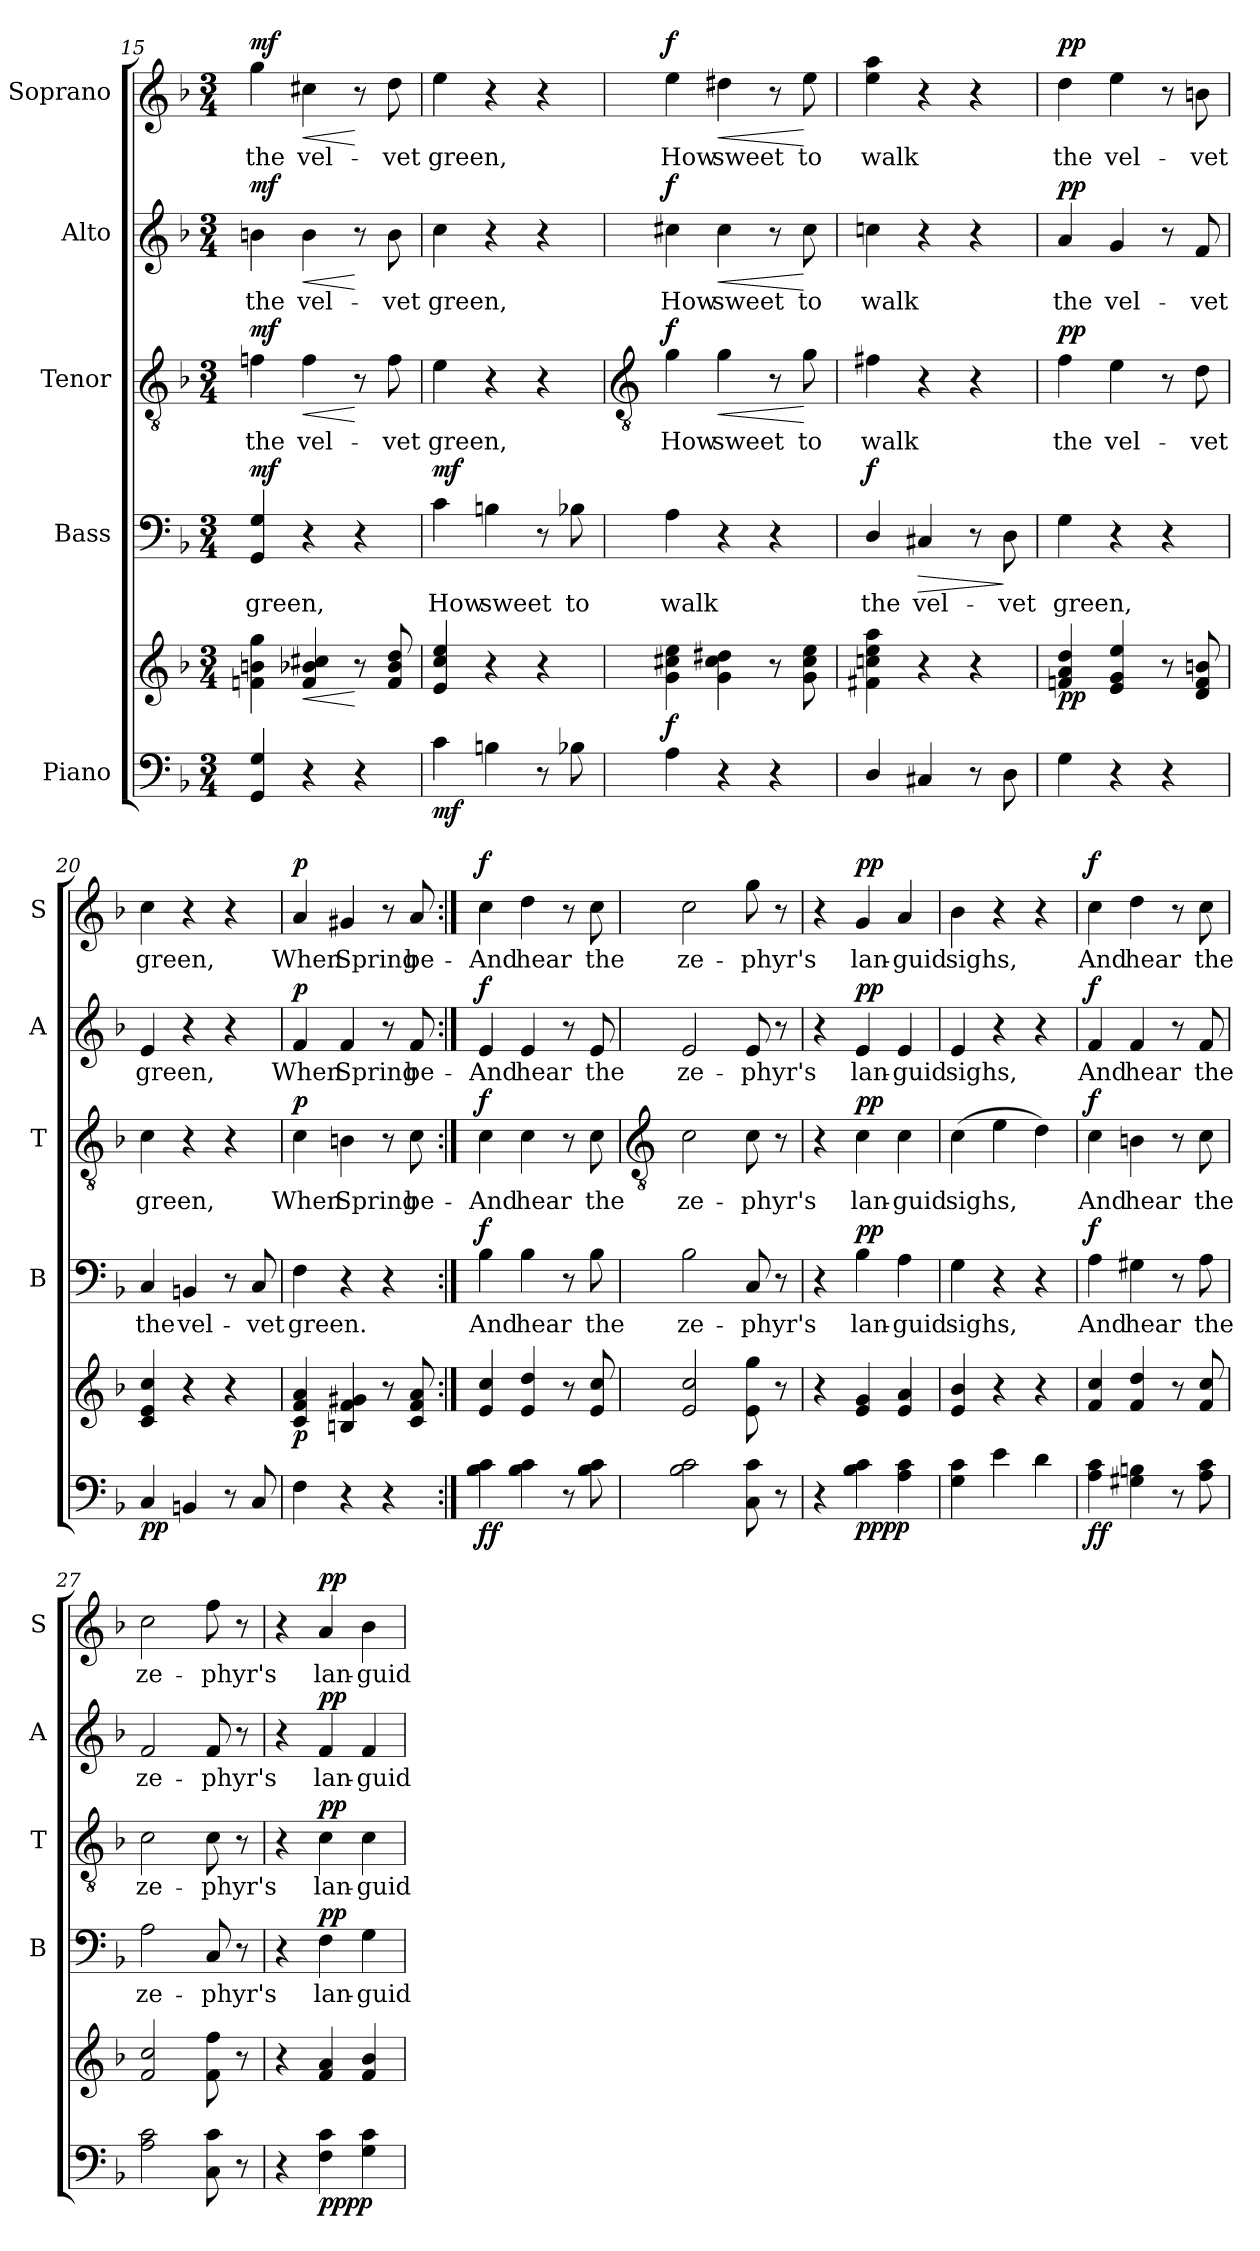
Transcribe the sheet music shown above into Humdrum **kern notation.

**kern	**kern	**dynam	**kern	**text	**dynam	**kern	**text	**dynam	**kern	**text	**dynam	**kern	**text	**dynam
*part5	*part5	*part5	*part4	*part4	*part4	*part3	*part3	*part3	*part2	*part2	*part2	*part1	*part1	*part1
*staff6	*staff5	*staff5/6	*staff4	*staff4	*staff4	*staff3	*staff3	*staff3	*staff2	*staff2	*staff2	*staff1	*staff1	*staff1
*I"Piano	*	*	*I"Bass	*	*	*I"Tenor	*	*	*I"Alto	*	*	*I"Soprano	*	*
*	*	*	*I'B	*	*	*I'T	*	*	*I'A	*	*	*I'S	*	*
*clefF4	*clefG2	*	*clefF4	*	*	*clefGv2	*	*	*clefG2	*	*	*clefG2	*	*
*k[b-]	*k[b-]	*	*k[b-]	*	*	*k[b-]	*	*	*k[b-]	*	*	*k[b-]	*	*
*F:	*F:	*	*F:	*	*	*F:	*	*	*F:	*	*	*F:	*	*
*M3/4	*M3/4	*	*M3/4	*	*	*M3/4	*	*	*M3/4	*	*	*M3/4	*	*
=15	=15	=15	=15	=15	=15	=15	=15	=15	=15	=15	=15	=15	=15	=15
!	!	!LO:DY:b=2	!	!LO:LY:b	!	!	!LO:LY:b	!	!	!LO:LY:b	!	!	!LO:LY:b	!
!	!	!LO:DY:n=1:b	!	!	!LO:DY:b	!	!	!LO:DY:b	!	!	!LO:DY:b	!	!	!LO:DY:b
4GG 4G	4fn 4bn 4gg	mf mf	4GG 4G	green,	mf	4fn	the	mf	4bn	the	mf	4gg	the	mf
!	!	!LO:HP:b	!	!	!	!	!LO:LY:b	!LO:HP:b	!	!LO:LY:b	!LO:HP:b	!	!LO:LY:b	!LO:HP:b
4r	4f 4b-X 4cc#X	<	4r	.	.	4f	vel-	<	4b	vel-	<	4cc#X	vel-	<
4r	8r	[	4r	.	.	8r	.	[	8r	.	[	8r	.	[
!	!	!	!	!	!	!	!LO:LY:b	!	!	!LO:LY:b	!	!	!LO:LY:b	!
.	8f 8b- 8dd	.	.	.	.	8f	-vet	.	8b	-vet	.	8dd	-vet	.
=16	=16	=16	=16	=16	=16	=16	=16	=16	=16	=16	=16	=16	=16	=16
!	!	!LO:DY:b=2	!	!LO:LY:b	!LO:DY:b	!	!LO:LY:b	!	!	!LO:LY:b	!	!	!LO:LY:b	!
4c	4e 4cc 4ee	mf	4c	How	mf	4e	green,	.	4cc	green,	.	4ee	green,	.
!	!	!	!	!LO:LY:b	!	!	!	!	!	!	!	!	!	!
4Bn	4r	.	4Bn	sweet	.	4r	.	.	4r	.	.	4r	.	.
8r	4r	.	8r	.	.	4r	.	.	4r	.	.	4r	.	.
!	!	!	!	!LO:LY:b	!	!	!	!	!	!	!	!	!	!
8B-X	.	.	8B-X	to	.	.	.	.	.	.	.	.	.	.
!!LO:LB:g=z
=17	=17	=17	=17	=17	=17	=17	=17	=17	=17	=17	=17	=17	=17	=17
*	*	*	*	*	*	*clefGv2	*	*	*	*	*	*	*	*
!	!	!LO:DY:b	!	!LO:LY:b	!	!	!LO:LY:b	!LO:DY:b	!	!LO:LY:b	!LO:DY:b	!	!LO:LY:b	!LO:DY:b
4A	4g 4cc#X 4ee	f	4A	walk	.	4g	How	f	4cc#X	How	f	4ee	How	f
!	!	!	!	!	!	!	!LO:LY:b	!LO:HP:b	!	!LO:LY:b	!LO:HP:b	!	!LO:LY:b	!LO:HP:b
4r	4g 4cc# 4dd#X	.	4r	.	.	4g	sweet	<	4cc#	sweet	<	4dd#X	sweet	<
4r	8r	.	4r	.	.	8r	.	.	8r	.	.	8r	.	.
!	!	!	!	!	!	!	!LO:LY:b	!	!	!LO:LY:b	!	!	!LO:LY:b	!
.	8g 8cc# 8ee	.	.	.	.	8g	to	[	8cc#	to	[	8ee	to	[
=18	=18	=18	=18	=18	=18	=18	=18	=18	=18	=18	=18	=18	=18	=18
!	!	!	!	!LO:LY:b	!LO:DY:b	!	!LO:LY:b	!	!	!LO:LY:b	!	!	!LO:LY:b	!
4D/	4f#X 4ccn 4ee 4aa	.	4D/	the	f	4f#X	walk	.	4ccn	walk	.	4ee 4aa	walk	.
!	!	!	!	!LO:LY:b	!LO:HP:b	!	!	!	!	!	!	!	!	!
4C#X	4r	.	4C#X	vel-	>	4r	.	.	4r	.	.	4r	.	.
8r	4r	.	8r	.	.	4r	.	.	4r	.	.	4r	.	.
!	!	!	!	!LO:LY:b	!	!	!	!	!	!	!	!	!	!
8D	.	.	8D	-vet	]	.	.	.	.	.	.	.	.	.
=19	=19	=19	=19	=19	=19	=19	=19	=19	=19	=19	=19	=19	=19	=19
!	!	!LO:DY:b	!	!LO:LY:b	!	!	!LO:LY:b	!LO:DY:b	!	!LO:LY:b	!LO:DY:b	!	!LO:LY:b	!LO:DY:b
4G	4fn 4a 4dd	pp	4G	green,	.	4f	the	pp	4a	the	pp	4dd	the	pp
!	!	!	!	!	!	!	!LO:LY:b	!	!	!LO:LY:b	!	!	!LO:LY:b	!
4r	4e 4g 4ee	.	4r	.	.	4e	vel-	.	4g	vel-	.	4ee	vel-	.
4r	8r	.	4r	.	.	8r	.	.	8r	.	.	8r	.	.
!	!	!	!	!	!	!	!LO:LY:b	!	!	!LO:LY:b	!	!	!LO:LY:b	!
.	8d 8f 8bn	.	.	.	.	8d	-vet	.	8f	-vet	.	8bn	-vet	.
=20	=20	=20	=20	=20	=20	=20	=20	=20	=20	=20	=20	=20	=20	=20
!	!	!LO:DY:b=2	!	!LO:LY:b	!	!	!LO:LY:b	!	!	!LO:LY:b	!	!	!LO:LY:b	!
4C	4c 4e 4cc	pp	4C	the	.	4c	green,	.	4e	green,	.	4cc	green,	.
!	!	!	!	!LO:LY:b	!	!	!	!	!	!	!	!	!	!
4BBn	4r	.	4BBn	vel-	.	4r	.	.	4r	.	.	4r	.	.
8r	4r	.	8r	.	.	4r	.	.	4r	.	.	4r	.	.
!	!	!	!	!LO:LY:b	!	!	!	!	!	!	!	!	!	!
8C	.	.	8C	-vet	.	.	.	.	.	.	.	.	.	.
=21	=21	=21	=21	=21	=21	=21	=21	=21	=21	=21	=21	=21	=21	=21
!	!	!LO:DY:b	!	!LO:LY:b	!	!	!LO:LY:b	!LO:DY:b	!	!LO:LY:b	!LO:DY:b	!	!LO:LY:b	!LO:DY:b
4F	4c/ 4f/ 4a/	p	4F	green.	.	4c	When	p	4f	When	p	4a/	When	p
!	!	!	!	!	!	!	!LO:LY:b	!	!	!LO:LY:b	!	!	!LO:LY:b	!
4r	4Bn 4f 4g#X	.	4r	.	.	4Bn	Spring	.	4f	Spring	.	4g#X	Spring	.
4r	8r	.	4r	.	.	8r	.	.	8r	.	.	8r	.	.
!	!	!	!	!	!	!	!LO:LY:b	!	!	!LO:LY:b	!	!	!LO:LY:b	!
.	8c 8f 8a	.	.	.	.	8c	be-	.	8f	be-	.	8a	be-	.
=22:|!	=22:|!	=22:|!	=22:|!	=22:|!	=22:|!	=22:|!	=22:|!	=22:|!	=22:|!	=22:|!	=22:|!	=22:|!	=22:|!	=22:|!
!	!	!LO:DY:b=2	!	!LO:LY:b	!	!	!LO:LY:b	!	!	!LO:LY:b	!	!	!LO:LY:b	!
!	!	!LO:DY:n=1:b	!	!	!LO:DY:b	!	!	!LO:DY:b	!	!	!LO:DY:b	!	!	!LO:DY:b
4B- 4c	4e 4cc	f f	4B-	And	f	4c	And	f	4e	And	f	4cc	And	f
!	!	!	!	!LO:LY:b	!	!	!LO:LY:b	!	!	!LO:LY:b	!	!	!LO:LY:b	!
4B- 4c	4e 4dd	.	4B-	hear	.	4c	hear	.	4e	hear	.	4dd	hear	.
8r	8r	.	8r	.	.	8r	.	.	8r	.	.	8r	.	.
!	!	!	!	!LO:LY:b	!	!	!LO:LY:b	!	!	!LO:LY:b	!	!	!LO:LY:b	!
8B- 8c	8e 8cc	.	8B-	the	.	8c	the	.	8e	the	.	8cc	the	.
!!LO:LB:g=z
=23	=23	=23	=23	=23	=23	=23	=23	=23	=23	=23	=23	=23	=23	=23
*	*	*	*	*	*	*clefGv2	*	*	*	*	*	*	*	*
!	!	!	!	!LO:LY:b	!	!	!LO:LY:b	!	!	!LO:LY:b	!	!	!LO:LY:b	!
2B- 2c	2e 2cc	.	2B-	ze-	.	2c	ze-	.	2e	ze-	.	2cc	ze-	.
!	!	!	!	!LO:LY:b	!	!	!LO:LY:b	!	!	!LO:LY:b	!	!	!LO:LY:b	!
8C 8c	8e 8gg	.	8C	-phyr's	.	8c	-phyr's	.	8e	-phyr's	.	8gg	-phyr's	.
8r	8r	.	8r	.	.	8r	.	.	8r	.	.	8r	.	.
=24	=24	=24	=24	=24	=24	=24	=24	=24	=24	=24	=24	=24	=24	=24
4r	4r	.	4r	.	.	4r	.	.	4r	.	.	4r	.	.
!	!	!LO:DY:b=2	!	!LO:LY:b	!	!	!LO:LY:b	!	!	!LO:LY:b	!	!	!LO:LY:b	!
!	!	!LO:DY:n=1:b	!	!	!LO:DY:b	!	!	!LO:DY:b	!	!	!LO:DY:b	!	!	!LO:DY:b
4B- 4c	4e 4g	pp pp	4B-	lan-	pp	4c	lan-	pp	4e	lan-	pp	4g	lan-	pp
!	!	!	!	!LO:LY:b	!	!	!LO:LY:b	!	!	!LO:LY:b	!	!	!LO:LY:b	!
4A 4c	4e 4a	.	4A	-guid	.	4c	-guid	.	4e	-guid	.	4a	-guid	.
=25	=25	=25	=25	=25	=25	=25	=25	=25	=25	=25	=25	=25	=25	=25
!	!	!	!	!LO:LY:b	!	!	!LO:LY:b	!	!	!LO:LY:b	!	!	!LO:LY:b	!
4G 4c	4e 4b-	.	4G	sighs,	.	(>4c	sighs,	.	4e	sighs,	.	4b-	sighs,	.
4e	4r	.	4r	.	.	4e	.	.	4r	.	.	4r	.	.
4d	4r	.	4r	.	.	4d)	.	.	4r	.	.	4r	.	.
=26	=26	=26	=26	=26	=26	=26	=26	=26	=26	=26	=26	=26	=26	=26
!	!	!LO:DY:b=2	!	!LO:LY:b	!	!	!LO:LY:b	!	!	!LO:LY:b	!	!	!LO:LY:b	!
!	!	!LO:DY:n=1:b	!	!	!LO:DY:b	!	!	!LO:DY:b	!	!	!LO:DY:b	!	!	!LO:DY:b
4A 4c	4f 4cc	f f	4A	And	f	4c	And	f	4f	And	f	4cc	And	f
!	!	!	!	!LO:LY:b	!	!	!LO:LY:b	!	!	!LO:LY:b	!	!	!LO:LY:b	!
4G#X 4Bn	4f 4dd	.	4G#X	hear	.	4Bn	hear	.	4f	hear	.	4dd	hear	.
8r	8r	.	8r	.	.	8r	.	.	8r	.	.	8r	.	.
!	!	!	!	!LO:LY:b	!	!	!LO:LY:b	!	!	!LO:LY:b	!	!	!LO:LY:b	!
8A 8c	8f 8cc	.	8A	the	.	8c	the	.	8f	the	.	8cc	the	.
=27	=27	=27	=27	=27	=27	=27	=27	=27	=27	=27	=27	=27	=27	=27
!	!	!	!	!LO:LY:b	!	!	!LO:LY:b	!	!	!LO:LY:b	!	!	!LO:LY:b	!
2A 2c	2f 2cc	.	2A	ze-	.	2c	ze-	.	2f	ze-	.	2cc	ze-	.
!	!	!	!	!LO:LY:b	!	!	!LO:LY:b	!	!	!LO:LY:b	!	!	!LO:LY:b	!
8C 8c	8f 8ff	.	8C	-phyr's	.	8c	-phyr's	.	8f	-phyr's	.	8ff	-phyr's	.
8r	8r	.	8r	.	.	8r	.	.	8r	.	.	8r	.	.
=28	=28	=28	=28	=28	=28	=28	=28	=28	=28	=28	=28	=28	=28	=28
4r	4r	.	4r	.	.	4r	.	.	4r	.	.	4r	.	.
!	!	!LO:DY:b=2	!	!LO:LY:b	!	!	!LO:LY:b	!	!	!LO:LY:b	!	!	!LO:LY:b	!
!	!	!LO:DY:n=1:b	!	!	!LO:DY:b	!	!	!LO:DY:b	!	!	!LO:DY:b	!	!	!LO:DY:b
4F 4c	4f 4a	pp pp	4F	lan-	pp	4c	lan-	pp	4f	lan-	pp	4a	lan-	pp
!	!	!	!	!LO:LY:b	!	!	!LO:LY:b	!	!	!LO:LY:b	!	!	!LO:LY:b	!
4G 4c	4f 4b-	.	4G	-guid	.	4c	-guid	.	4f	-guid	.	4b-	-guid	.
=	=	=	=	=	=	=	=	=	=	=	=	=	=	=
*-	*-	*-	*-	*-	*-	*-	*-	*-	*-	*-	*-	*-	*-	*-
